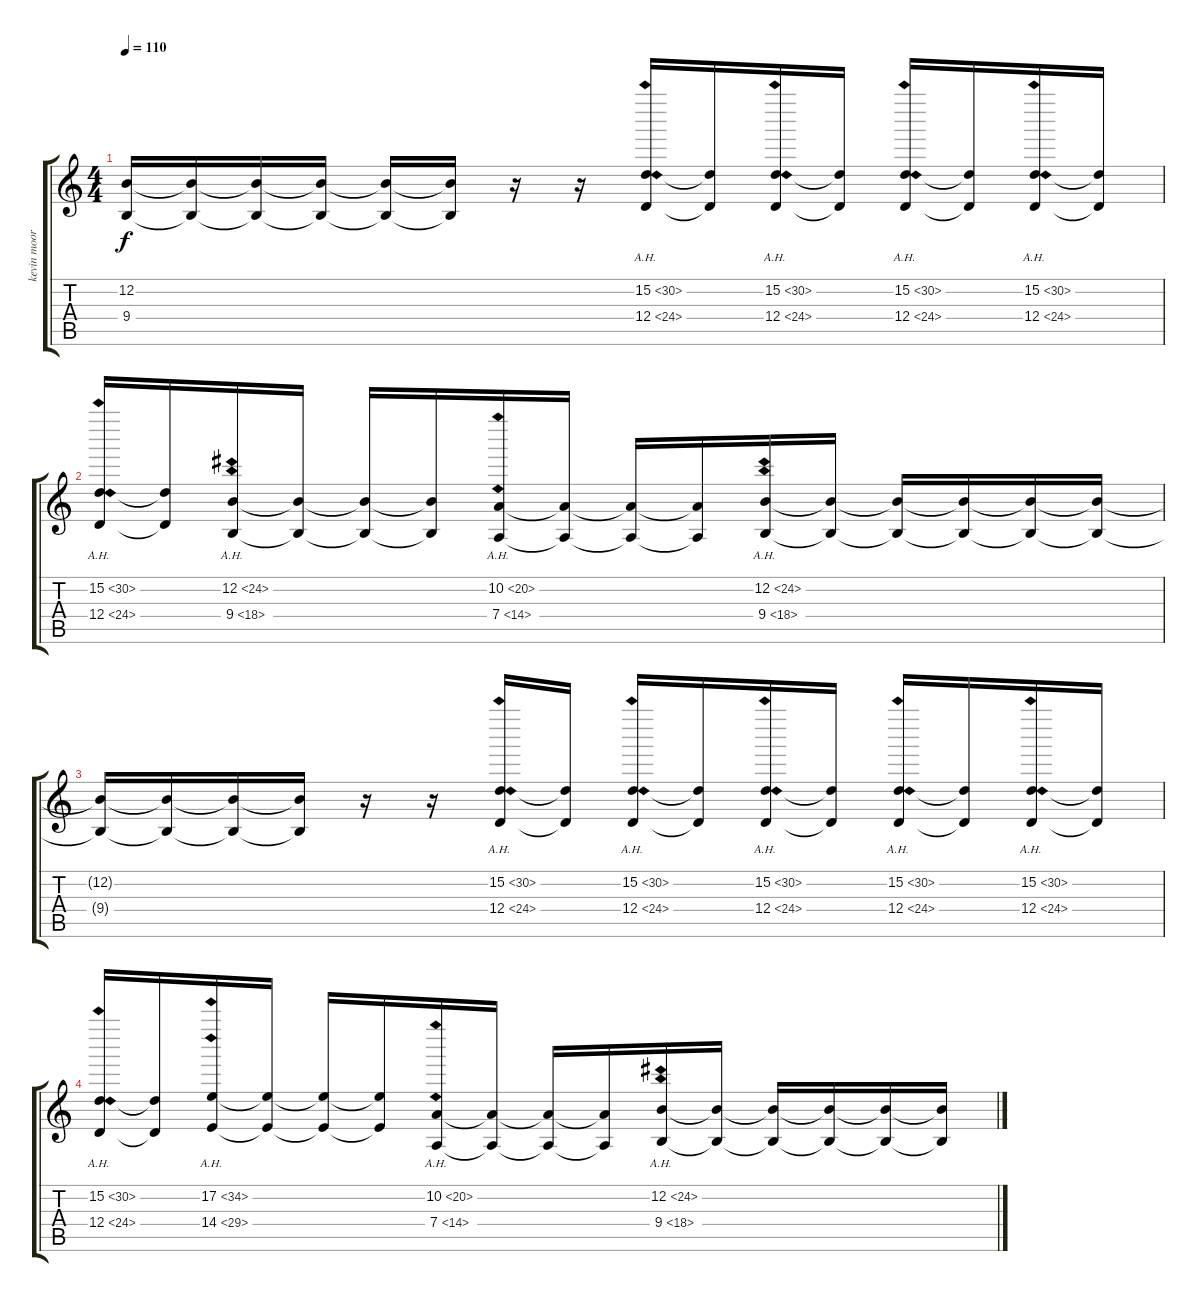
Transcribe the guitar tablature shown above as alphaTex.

\track ("kevin moore" "kevin moor") {instrument stringensemble1}
\staff {score tabs}
\tuning (E4 B3 G3 D3 A2 E2) {hide}
\ts (4 4)
\tempo 110
\clef g2
\ks c
(12.2{t} 9.4{t}).16{dy f} (12.2{t} 9.4{t}).16 (12.2{t} 9.4{t}).16 (12.2{t} 9.4{t}).16 (12.2{t} 9.4{t}).16 (12.2{t} 9.4{t}).16 r.16 r.16 (15.2{ah 15} 12.4{ah 12}).16 (15.2{t} 12.4{t}).16 (15.2{ah 15} 12.4{ah 12}).16 (15.2{t} 12.4{t}).16 (15.2{ah 15} 12.4{ah 12}).16 (15.2{t} 12.4{t}).16 (15.2{ah 15} 12.4{ah 12}).16 (15.2{t} 12.4{t}).16 |
(15.2{ah 15} 12.4{ah 12}).16 (15.2{t} 12.4{t}).16 (12.2{ah 12} 9.4{ah 9}).16 (12.2{t} 9.4{t}).16 (12.2{t} 9.4{t}).16 (12.2{t} 9.4{t}).16 (10.2{ah 10} 7.4{ah 7}).16 (10.2{t} 7.4{t}).16 (10.2{t} 7.4{t}).16 (10.2{t} 7.4{t}).16 (12.2{ah 12} 9.4{ah 9}).16 (12.2{t} 9.4{t}).16 (12.2{t} 9.4{t}).16 (12.2{t} 9.4{t}).16 (12.2{t} 9.4{t}).16 (12.2{t} 9.4{t}).16 |
(12.2{t} 9.4{t}).16 (12.2{t} 9.4{t}).16 (12.2{t} 9.4{t}).16 (12.2{t} 9.4{t}).16 r.16 r.16 (15.2{ah 15} 12.4{ah 12}).16 (15.2{t} 12.4{t}).16 (15.2{ah 15} 12.4{ah 12}).16 (15.2{t} 12.4{t}).16 (15.2{ah 15} 12.4{ah 12}).16 (15.2{t} 12.4{t}).16 (15.2{ah 15} 12.4{ah 12}).16 (15.2{t} 12.4{t}).16 (15.2{ah 15} 12.4{ah 12}).16 (15.2{t} 12.4{t}).16 |
(15.2{ah 15} 12.4{ah 12}).16 (15.2{t} 12.4{t}).16 (17.2{ah 17} 14.4{ah 15}).16 (17.2{t} 14.4{t}).16 (17.2{t} 14.4{t}).16 (17.2{t} 14.4{t}).16 (10.2{ah 10} 7.4{ah 7}).16 (10.2{t} 7.4{t}).16 (10.2{t} 7.4{t}).16 (10.2{t} 7.4{t}).16 (12.2{ah 12} 9.4{ah 9}).16 (12.2{t} 9.4{t}).16 (12.2{t} 9.4{t}).16 (12.2{t} 9.4{t}).16 (12.2{t} 9.4{t}).16 (12.2{t} 9.4{t}).16
